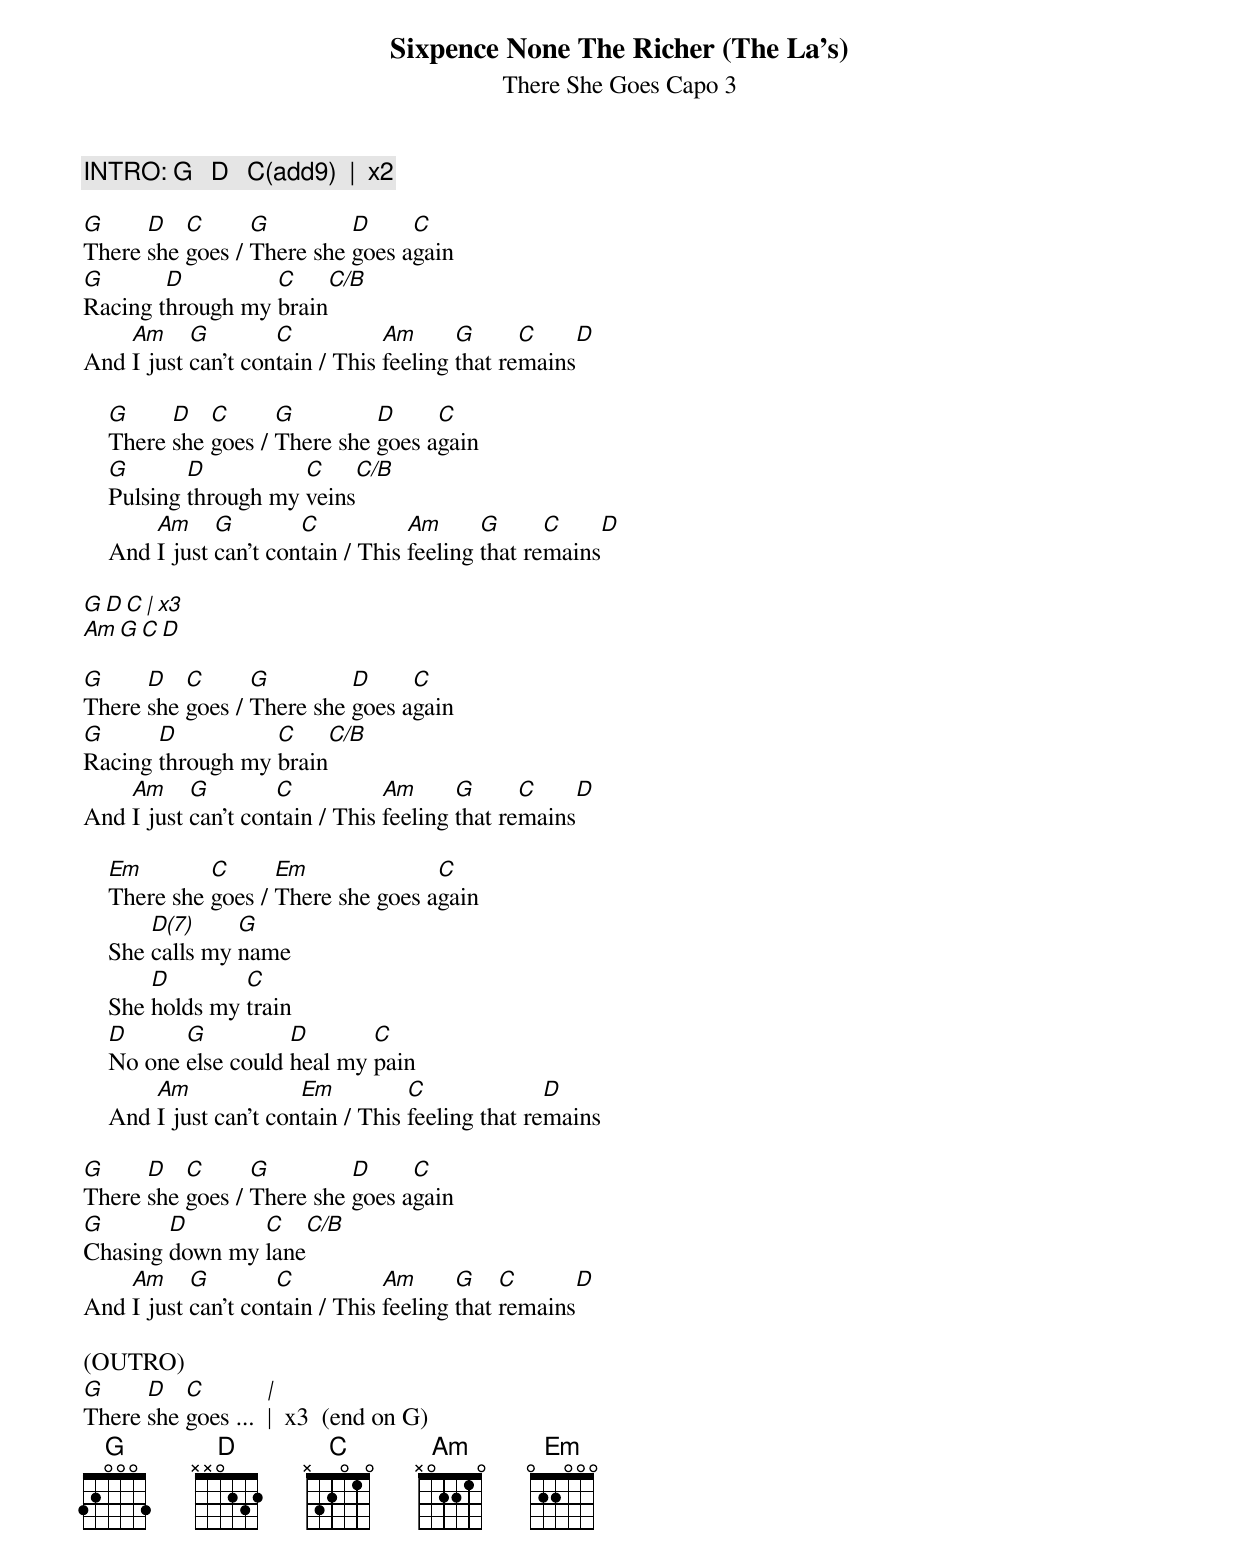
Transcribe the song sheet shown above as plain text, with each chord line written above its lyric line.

Sixpence None The Richer (The La's)
There She Goes Capo 3

INTRO: G   D   C(add9)  |  x2

G     D   C      G         D     C
There she goes / There she goes again
G       D         C     C/B
Racing through my brain
    Am     G        C           Am      G      C     D
And I just can't contain / This feeling that remains

    G     D   C      G         D     C
    There she goes / There she goes again
    G       D          C     C/B
    Pulsing through my veins
        Am     G        C           Am      G      C     D
    And I just can't contain / This feeling that remains

G   D   C  |  x3
Am  G   C    D

G     D   C      G         D     C
There she goes / There she goes again
G      D          C     C/B
Racing through my brain
    Am     G        C           Am      G      C     D
And I just can't contain / This feeling that remains

    Em        C      Em              C
    There she goes / There she goes again
        D(7)     G
    She calls my name
        D        C
    She holds my train
    D      G          D       C
    No one else could heal my pain
        Am              Em          C              D
    And I just can't contain / This feeling that remains

G     D   C      G         D     C
There she goes / There she goes again
G       D       C    C/B
Chasing down my lane
    Am     G        C           Am      G    C         D
And I just can't contain / This feeling that remains

(OUTRO)
G     D   C         |
There she goes ...  |  x3  (end on G)
